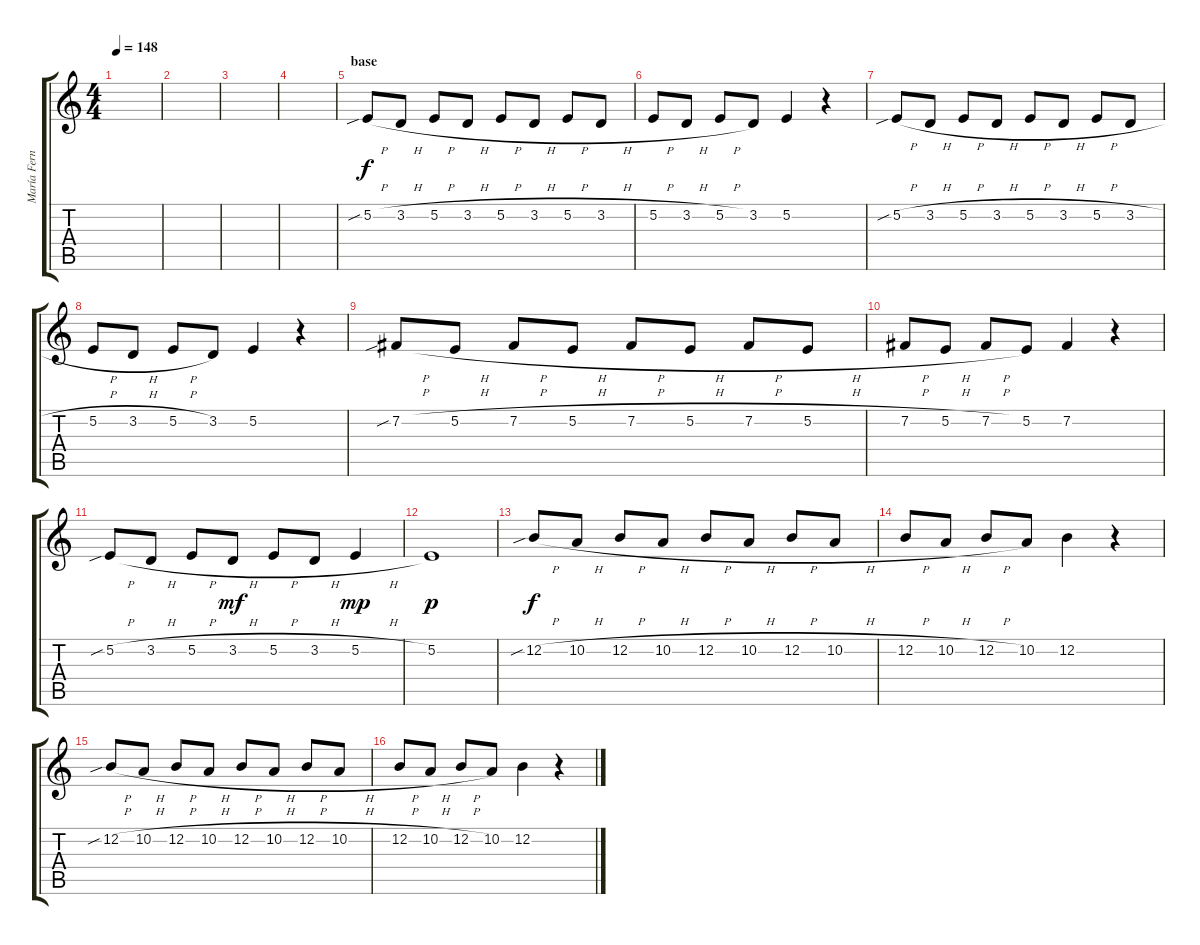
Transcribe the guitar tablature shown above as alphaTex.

\track ("María Fernanda (voz)" "María Fern") {instrument lead3calliope}
\staff {score tabs}
\tuning (E4 B3 G3 D3 A2 E2) {hide}
\ts (4 4)
\tempo 148
\clef g2
\ks c
|
|
|
|
\section ("" "base")
5.2{sib h}.8 3.2{h}.8 5.2{h}.8 3.2{h}.8 5.2{h}.8 3.2{h}.8 5.2{h}.8 3.2{h}.8 |
5.2{h}.8 3.2{h}.8 5.2{h}.8 3.2.8 5.2.4 r.4 |
5.2{sib h}.8 3.2{h}.8 5.2{h}.8 3.2{h}.8 5.2{h}.8 3.2{h}.8 5.2{h}.8 3.2{h}.8 |
5.2{h}.8 3.2{h}.8 5.2{h}.8 3.2.8 5.2.4 r.4 |
7.2{sib h}.8 5.2{h}.8 7.2{h}.8 5.2{h}.8 7.2{h}.8 5.2{h}.8 7.2{h}.8 5.2{h}.8 |
7.2{h}.8 5.2{h}.8 7.2{h}.8 5.2.8 7.2.4 r.4 |
5.2{sib h}.8 3.2{h}.8 5.2{h}.8 3.2{h}.8{dy mf} 5.2{h}.8 3.2{h}.8 5.2{h}.4{dy mp} |
5.2.1{dy p} |
12.2{sib h}.8{dy f} 10.2{h}.8 12.2{h}.8 10.2{h}.8 12.2{h}.8 10.2{h}.8 12.2{h}.8 10.2{h}.8 |
12.2{h}.8 10.2{h}.8 12.2{h}.8 10.2.8 12.2.4 r.4 |
12.2{sib h}.8 10.2{h}.8 12.2{h}.8 10.2{h}.8 12.2{h}.8 10.2{h}.8 12.2{h}.8 10.2{h}.8 |
12.2{h}.8 10.2{h}.8 12.2{h}.8 10.2.8 12.2.4 r.4
